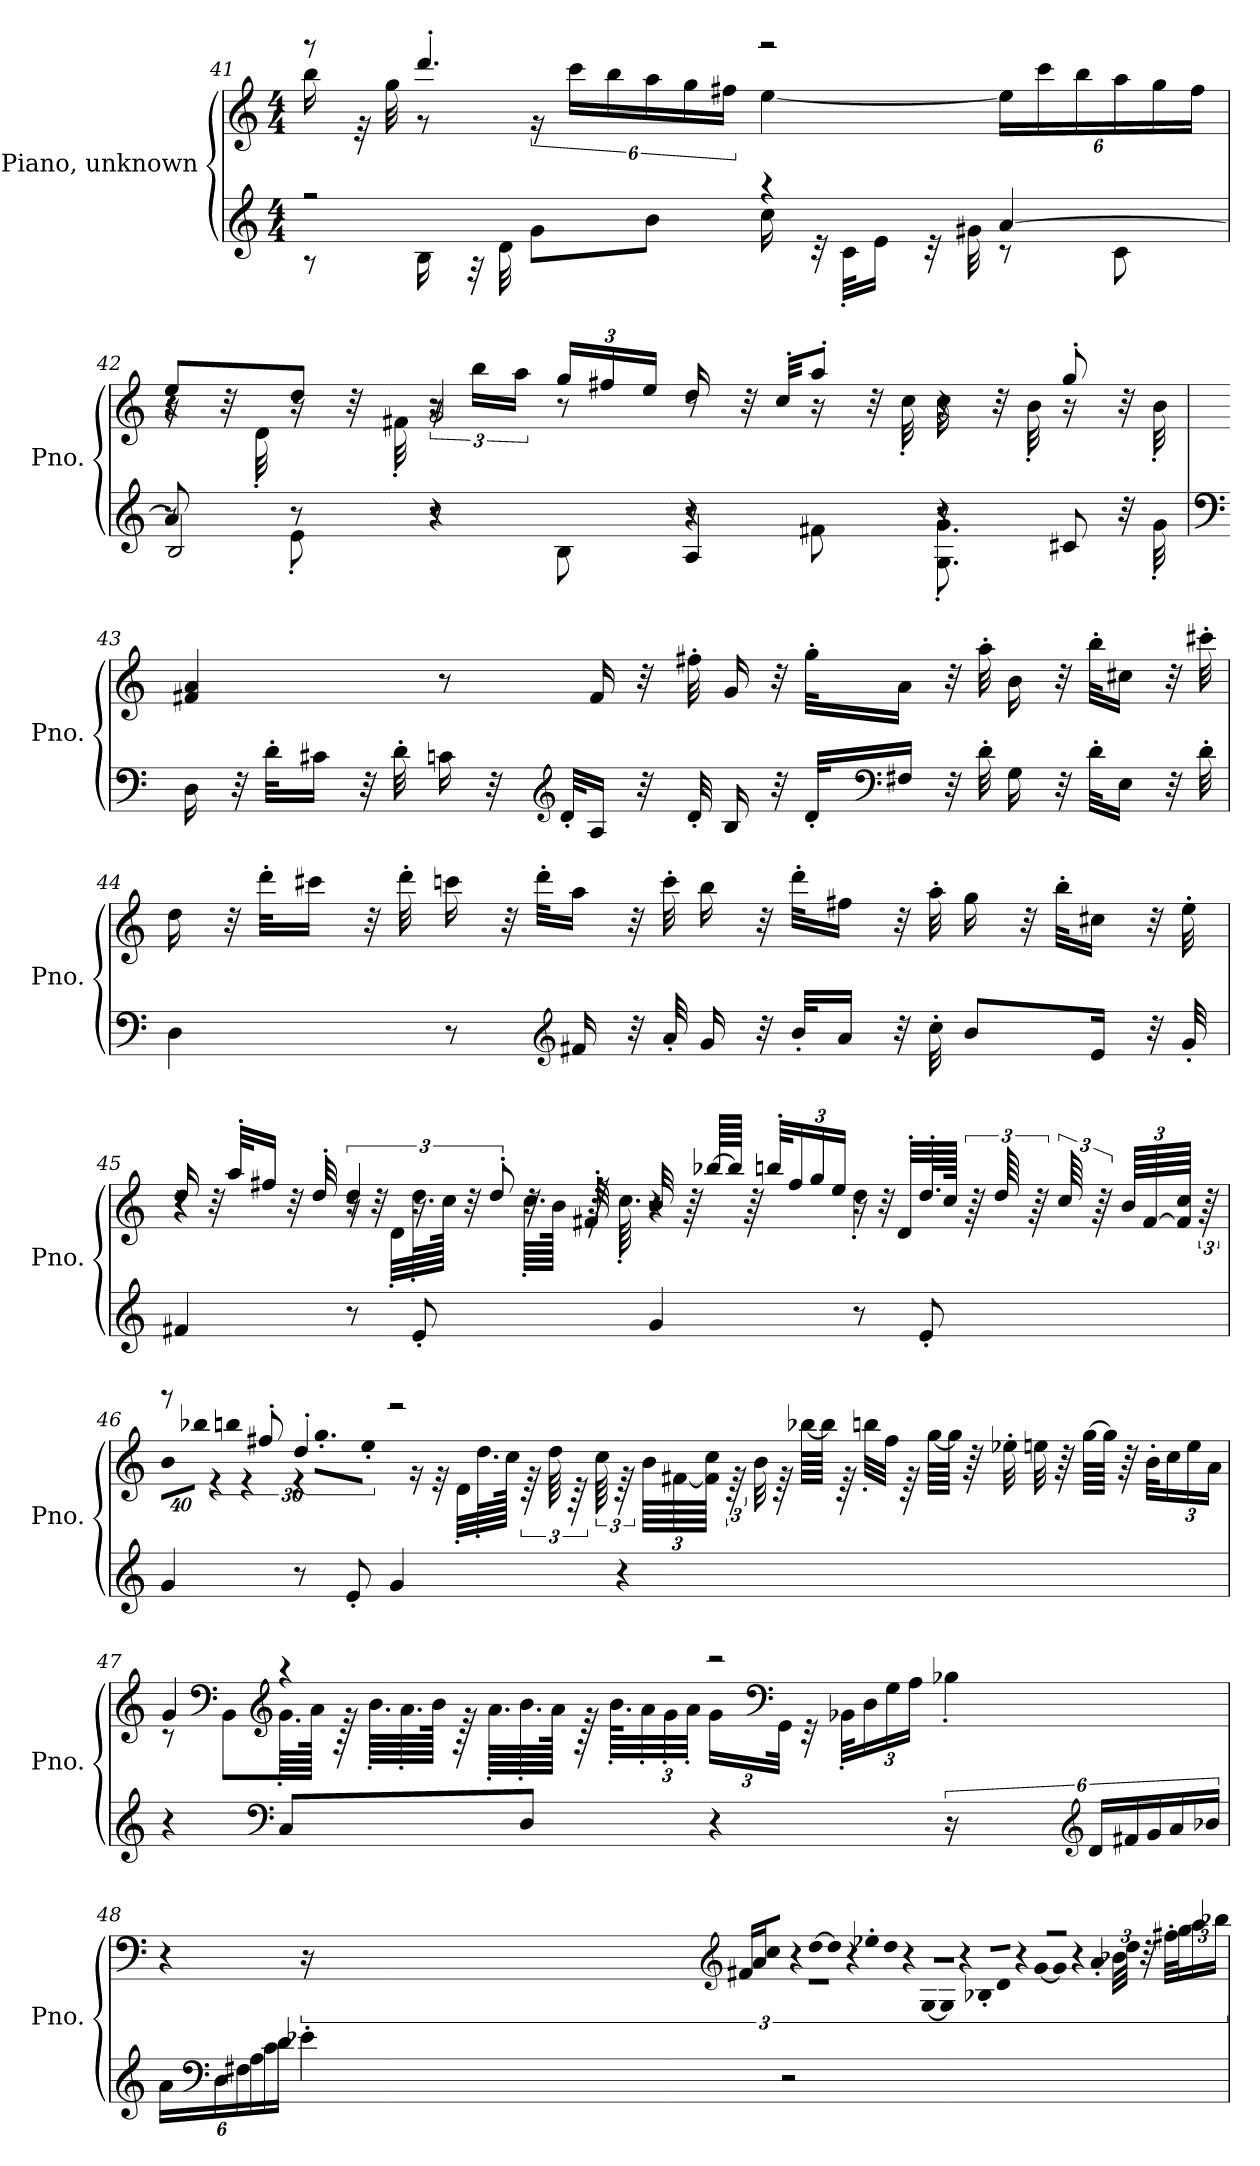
**kern	**kern
*part1	*part1
*staff2	*staff1
*I"Piano, unknown	*
*I'Pno.	*
!!LO:LB:g=z
*clefG2	*clefG2
*k[]	*k[]
*M4/4	*M4/4
=41	=41
*^	*^
2r	8r	8r	16bb\
.	.	.	32r
.	.	.	32gg\
.	16B\	4.ddd'/	8r
.	32r	.	.
.	32d\	.	.
.	8g\L	.	24r
.	.	.	24ccc\LL
.	.	.	24bb\
*	*	*	*Xbrackettup
.	8b\J	.	24aa\
.	.	.	24gg\
.	.	.	24ff#X\JJ
4r	16cc\	2r	[4ee\
.	32r	.	.
.	32c'\KLL	.	.
.	16e\JJ	.	.
.	32r	.	.
.	32g#X\	.	.
[4a/	8r	.	24ee\LL]
.	.	.	24ccc\
.	.	.	24bb\
.	8c\	.	24aa\
.	.	.	24gg\
.	.	.	24ff#\JJ
!!LO:LB:g=z
=42	=42	=42	=42
*	*^	*	*^
8a/]	8r	2B/	8ee/L	16r	4r
.	.	.	.	32r	.
.	.	.	.	32d'\	.
8r	8e'\	.	8dd/J	16r	.
.	.	.	.	32r	.
.	.	.	.	32f#X'\	.
*	*	*	*	*brackettup	*
4r	8r	.	8r	24r	2g/
.	.	.	.	24bb\LL	.
.	.	.	.	24aa\JJ	.
*	*	*	*Xbrackettup	*	*
.	8B\	.	24gg/LL	8r	.
.	.	.	24ff#X/	.	.
.	.	.	24ee/JJ	.	.
4r	8r	4A/	16dd/	8r	.
.	.	.	32r	.	.
.	.	.	32cc'/KKL	.	.
.	8f#X\	.	8aa'/J	16r	.
.	.	.	.	32r	.
.	.	.	.	32cc'\	.
8r	8.G\' 8.g\'	4r	8r	16cc\	4r
.	.	.	.	32r	.
.	.	.	.	32b'\	.
8c#X/	.	.	8gg'/	16r	.
.	32r	.	.	32r	.
.	32g'\	.	.	32b'\	.
*v	*v	*v	*	*	*
*	*v	*v	*v
!!LO:LB:g=z
=43	=43
*clefF4	*
16D\	4f#X/ 4a/
32r	.
32d'\KLL	.
16c#X\JJ	.
32r	.
32d'\	.
16cn\	8r
32r	.
*clefG2	*
32d'/KLL	.
16A/JJ	16f#/
32r	32r
32d'/	32ff#X'\
16B/	16g/
32r	32r
32d'/KLL	32gg'\KLL
*clefF4	*
16F#X/JJ	16a\JJ
32r	32r
32d'\	32aa'\
16G\	16b\
32r	32r
32d'\KLL	32bb'\KLL
16E\JJ	16cc#X\JJ
32r	32r
32d'\	32ccc#X'\
!!LO:LB:g=z
=44	=44
4D\	16dd\
.	32r
.	32ddd'\KLL
.	16ccc#X\JJ
.	32r
.	32ddd'\
8r	16cccn\
.	32r
.	32ddd'\KLL
*clefG2	*
16f#X/	16aa\JJ
32r	32r
32a'/	32ccc'\
16g/	16bb\
32r	32r
32b'/KLL	32ddd'\KLL
16a/JJ	16ff#X\JJ
32r	32r
32cc'\	32aa'\
8b/L	16gg\
.	32r
.	32bb'\KLL
16e/Jk	16cc#X\JJ
32r	32r
32g'/	32ee'\
!!LO:LB:g=z
=45	=45
*	*^
*	*	*^
4f#X/	16dd/	4r	4r
.	32r	.	.
.	32aa'/KLL	.	.
.	16ff#X/JJ	.	.
.	32r	.	.
.	32dd'/	.	.
*	*brackettup	*	*
8r	6dd/	16r	8r
.	.	32r	.
.	.	32d'\LLL	.
8e'/	.	64.dd'\L	16r
.	.	128cc\JJJJk	.
.	.	32r	.
.	12dd'/	.	.
.	.	64.cc'\LLLL	32r
.	.	128b\JJJJk	.
.	.	128r	32f#X'/
.	.	64.cc'\	.
4g/	32b/	4r	2r
.	64r	.	.
.	[64bb-X/LLLL	.	.
.	64bb-/JJJJ]	.	.
.	64r	.	.
.	32bbn'/KLL	.	.
*	*Xbrackettup	*	*
.	24ff#/	.	.
.	24gg/	.	.
.	24ee/JJ	.	.
8r	16r	4dd'\	.
.	32r	.	.
.	32d'/LLL	.	.
8e'/	64.dd'/L	.	.
.	128cc/JJJJk	.	.
*	*brackettup	*	*
.	96r	.	.
.	96dd/	.	.
.	96r	.	.
.	96cc/	.	.
.	96r	.	.
.	96b/LLLL	.	.
.	[96f#/	.	.
.	96f#/] 96cc/JJJJ	.	.
.	96r	.	.
*	*	*v	*v
!!LO:PB:g=z
=46	=46	=46
!	!	!LO:N:vis=32
4g/	8r	640%23b\LLL
!	!	!LO:N:vis=32
.	.	640%23bb-X\JJJ
!	!	!LO:N:vis=64
.	.	960%17r
!	!	!LO:N:vis=64
.	.	960%17bbn\
!	!	!LO:N:vis=32
.	.	640%23r
.	8ff#X'/	.
!	!	!LO:N:vis=64
.	.	960%17r
!	!	!LO:N:vis=32.
.	.	1920%103gg'\LLL
!	!	!LO:N:vis=32
.	.	640%23ee'\JJJ
8r	4dd'/	.
.	.	16r
.	.	32r
.	.	32d'\LLL
8e'/	.	.
.	.	64.dd'\L
.	.	128cc\JJJJk
.	.	96r
.	.	96dd\
.	.	96r
.	.	96cc\
.	.	96r
.	.	96b\LLLL
.	.	[96f#X\
.	.	96f#\] 96cc\JJJJ
.	.	96r
4g/	2r	.
.	.	32b\
.	.	64r
.	.	[64bb-X\LLLL
.	.	64bb-\JJJJ]
.	.	64r
.	.	32bbn'\LLL
.	.	32ff#\JJJ
.	.	64r
.	.	[64gg\LLLL
.	.	64gg\JJJJ]
.	.	64r
.	.	32ee-X'\
4r	.	.
.	.	32een\
.	.	64r
.	.	[64gg\LLLL
.	.	64gg\JJJJ]
.	.	64r
.	.	32b'\KLL
*	*	*Xbrackettup
.	.	24cc\
.	.	24ee\
.	.	24a\JJ
1920ryy	1920ryy	.
!!LO:LB:g=z	!!
=47	=47	=47
4r	4g/	8r
*	*clefF4	*
.	.	8BB\L
*clefF4	*clefG2	*
8C/L	4r	64.g'\LLL
.	.	128a\JJJJk
.	.	128r
.	.	64.b'\LLLL
.	.	64.a'\
.	.	128b\JJJJk
.	.	128r
.	.	64.a'\LLLL
8D/J	.	64.b'\
.	.	128a\JJJJk
.	.	128r
.	.	64.b'\KLLL
.	.	48a'\
.	.	48g'\
.	.	48a'\JJJ
4r	2r	24g\LL
*	*clefF4	*
.	.	48GG\JJk
.	.	32r
.	.	32BB-X'\KLL
.	.	24D\
.	.	24G\
.	.	24A\JJ
24r	.	4B-X'\
*clefG2	*	*
24d/LL	.	.
24f#X/	.	.
*Xbrackettup	*	*
24g/	.	.
24a/	.	.
24b-X/JJ	.	.
*	*v	*v
!!LO:LB:g=z
=48	=48
24a\LL	4r
*clefF4	*
24D\	.
24F#X\	.
24A\	.
24c\	.
24d\JJ	.
*	*brackettup
4e-X'\	24r
*	*clefG2
.	24f#X/LL
.	24a/
.	32cc/JJk
.	64r
.	[64dd\LLLL
.	64dd\JJJJ]
.	64r
.	32ee-X'\
2r	32dd\
.	64r
.	[64G/LLLL
.	64G/JJJJ]
.	64r
.	32B-X'/LLL
.	32d/JJJ
.	64r
.	[64g/LLLL
.	64g/JJJJ]
.	64r
.	32a'/
*	*Xbrackettup
.	24b-X\LL
.	48dd\JJk
.	32r
.	32ff#X'\KLL
.	24gg\
.	24aa\
.	24bb-X\JJ
=	=
*-	*-
